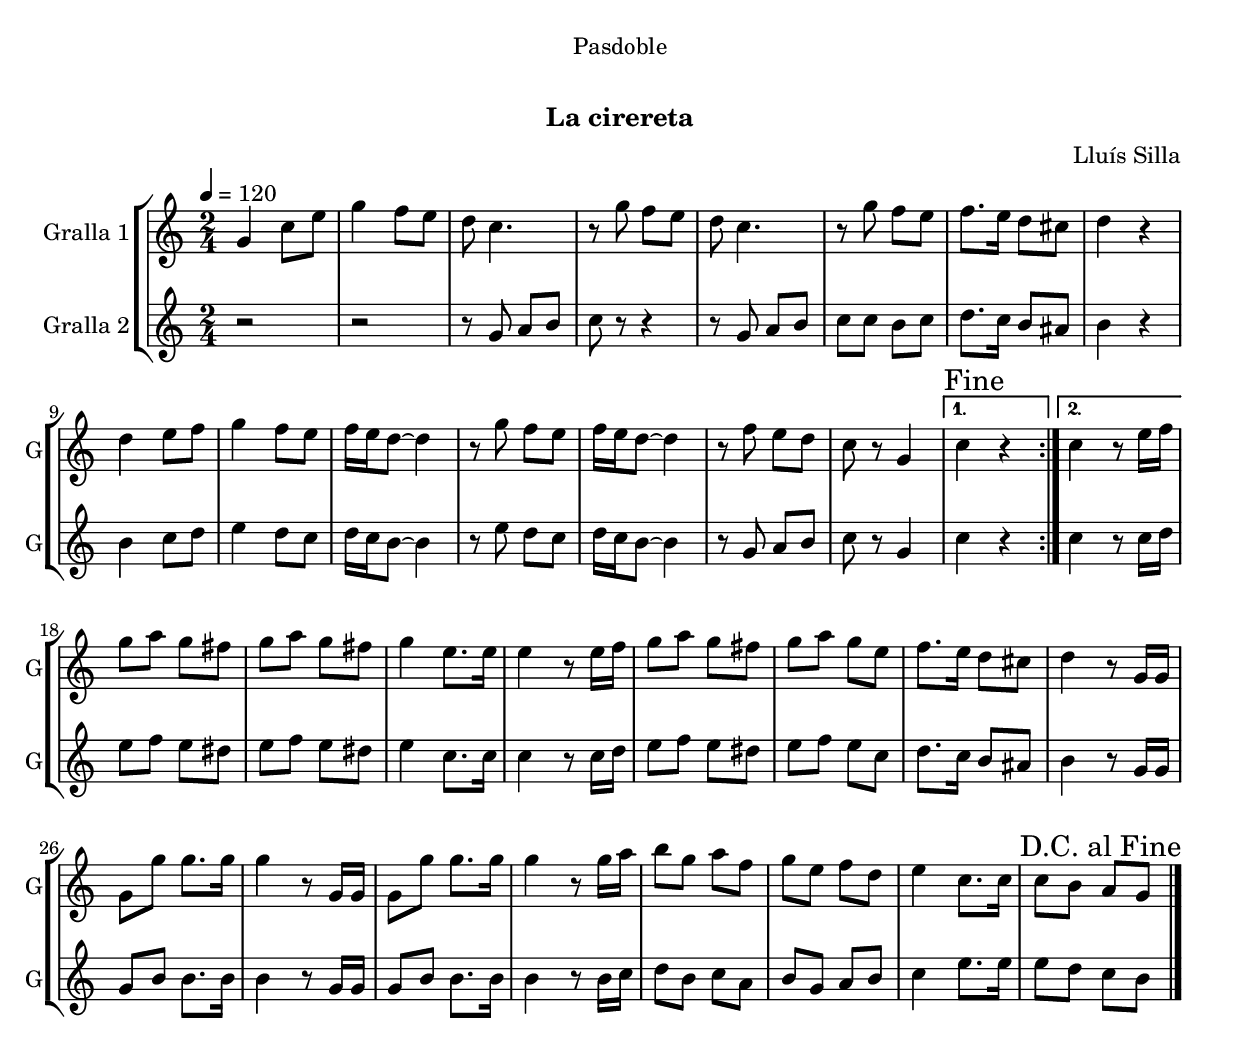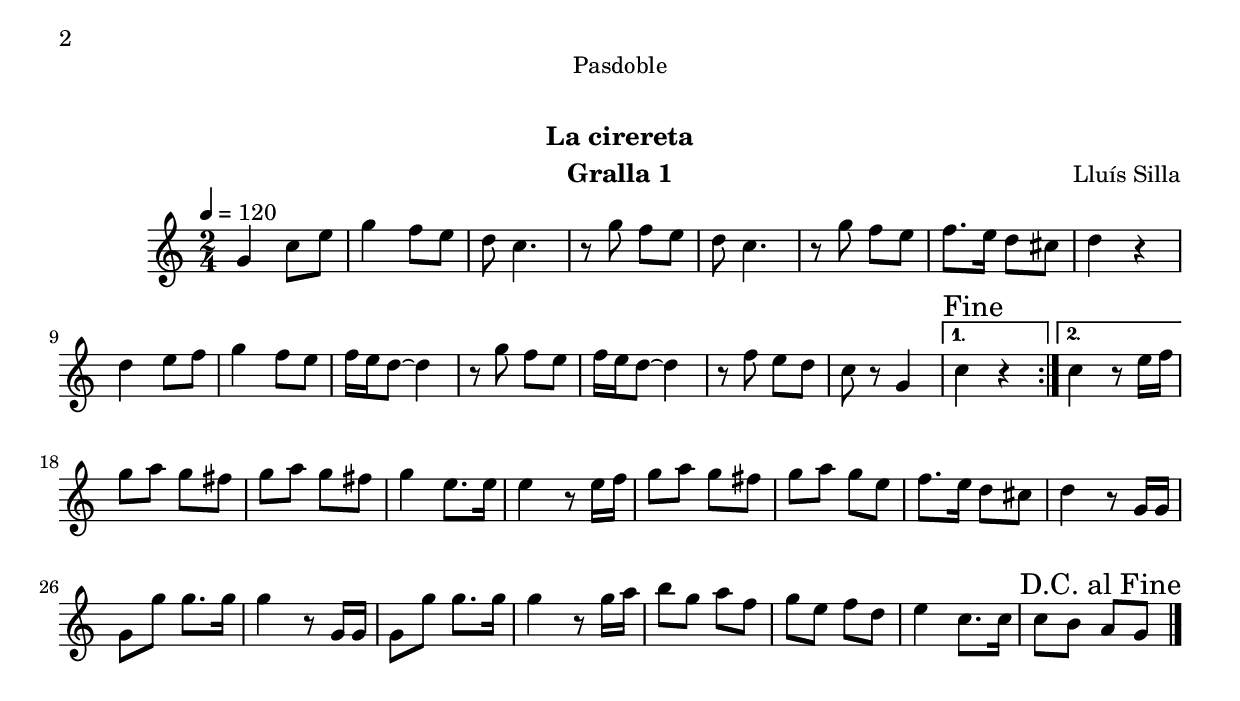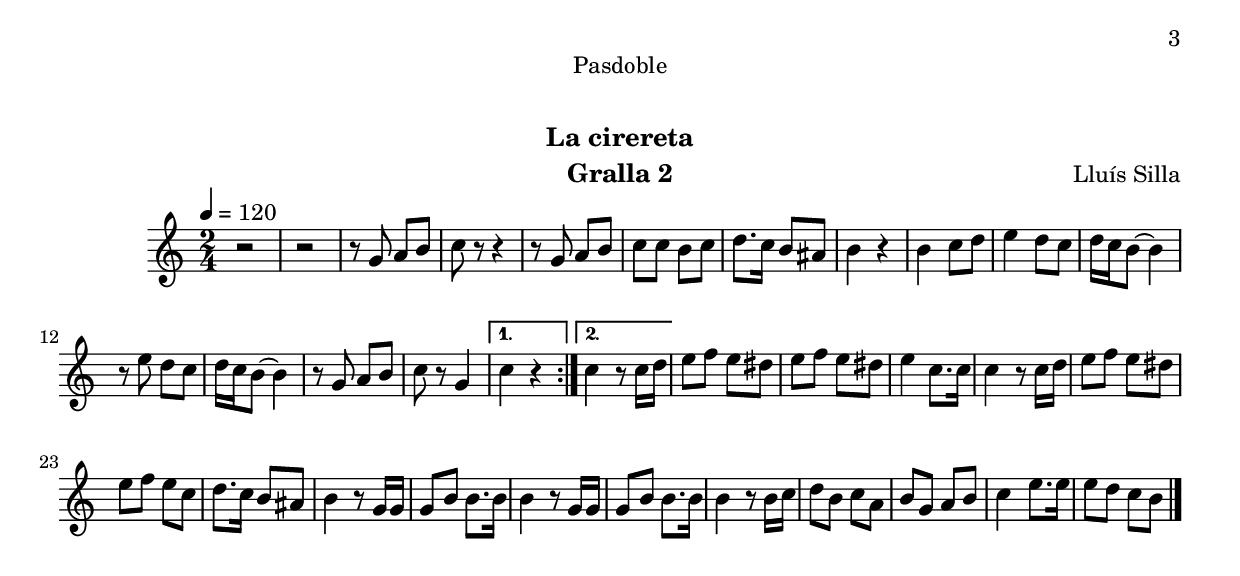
\version "2.22.1"

\header {
  dedication="Pasdoble"
  title="   "
  subtitle="La cirereta"
  subsubtitle=""
  poet=""
  meter=""
  piece=""
  composer="Lluís Silla"
  arranger=""
  opus=""
  instrument=""
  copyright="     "
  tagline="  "
}

liniaroAa =
\relative g'
{
  \tempo 4=120
  \clef treble
  \key c \major
  \time 2/4
  \repeat volta 2 { g4 c8 e  |
  g4 f8 e  |
  d8 c4.  |
  r8 g' f e  |
  %05
  d8 c4.  |
  r8 g' f e  |
  f8. e16 d8 cis  |
  d4 r  |
  d4 e8 f  |
  %10
  g4 f8 e  |
  f16 e d8 ~ d4  |
  r8 g f e  |
  f16 e d8 ~ d4  |
  r8 f e d  |
  %15
  c8 r g4 }
  \alternative { { \mark "Fine" c4 r }
  { c4 r8 e16 f } }
  g8 a g fis  |
  g8 a g fis  |
  %20
  g4 e8. e16  |
  e4 r8 e16 f  |
  g8 a g fis  |
  g8 a g e  |
  f8. e16 d8 cis  |
  %25
  d4 r8 g,16 g  |
  g8 g' g8. g16  |
  g4 r8 g,16 g  |
  g8 g' g8. g16  |
  g4 r8 g16 a  |
  %30
  b8 g a f  |
  g8 e f d  |
  e4 c8. c16  |
  \mark "D.C. al Fine" c8 b a g  \bar "|."
}

liniaroAb =
\relative g'
{
  \tempo 4=120
  \clef treble
  \key c \major
  \time 2/4
  \repeat volta 2 { r2  |
  r2  |
  r8 g a b  |
  c8 r r4  |
  %05
  r8 g a b  |
  c8 c b c  |
  d8. c16 b8 ais  |
  b4 r  |
  b4 c8 d  |
  %10
  e4 d8 c  |
  d16 c b8 ~ b4  |
  r8 e d c  |
  d16 c b8 ~ b4  |
  r8 g a b  |
  %15
  c8 r g4 }
  \alternative { { c4 r }
  { c4 r8 c16 d } }
  e8 f e dis  |
  e8 f e dis  |
  %20
  e4 c8. c16  |
  c4 r8 c16 d  |
  e8 f e dis  |
  e8 f e c  |
  d8. c16 b8 ais  |
  %25
  b4 r8 g16 g  |
  g8 b b8. b16  |
  b4 r8 g16 g  |
  g8 b b8. b16  |
  b4 r8 b16 c  |
  %30
  d8 b c a  |
  b8 g a b  |
  c4 e8. e16  |
  e8 d c b  \bar "|."
}

\bookpart {
  \score {
    \new StaffGroup {
      \override Score.RehearsalMark #'self-alignment-X = #LEFT
      <<
        \new Staff \with {instrumentName = #"Gralla 1" shortInstrumentName = #"G"} \liniaroAa
        \new Staff \with {instrumentName = #"Gralla 2" shortInstrumentName = #"G"} \liniaroAb
      >>
    }
    \layout {}
  }
  \score { \unfoldRepeats
    \new StaffGroup {
      \override Score.RehearsalMark #'self-alignment-X = #LEFT
      <<
        \new Staff \with {instrumentName = #"Gralla 1" shortInstrumentName = #"G"} \liniaroAa
        \new Staff \with {instrumentName = #"Gralla 2" shortInstrumentName = #"G"} \liniaroAb
      >>
    }
    \midi {}
  }
}

\bookpart {
  \header {instrument="Gralla 1"}
  \score {
    \new StaffGroup {
      \override Score.RehearsalMark #'self-alignment-X = #LEFT
      <<
        \new Staff \liniaroAa
      >>
    }
    \layout {}
  }
  \score { \unfoldRepeats
    \new StaffGroup {
      \override Score.RehearsalMark #'self-alignment-X = #LEFT
      <<
        \new Staff \liniaroAa
      >>
    }
    \midi {}
  }
}

\bookpart {
  \header {instrument="Gralla 2"}
  \score {
    \new StaffGroup {
      \override Score.RehearsalMark #'self-alignment-X = #LEFT
      <<
        \new Staff \liniaroAb
      >>
    }
    \layout {}
  }
  \score { \unfoldRepeats
    \new StaffGroup {
      \override Score.RehearsalMark #'self-alignment-X = #LEFT
      <<
        \new Staff \liniaroAb
      >>
    }
    \midi {}
  }
}

